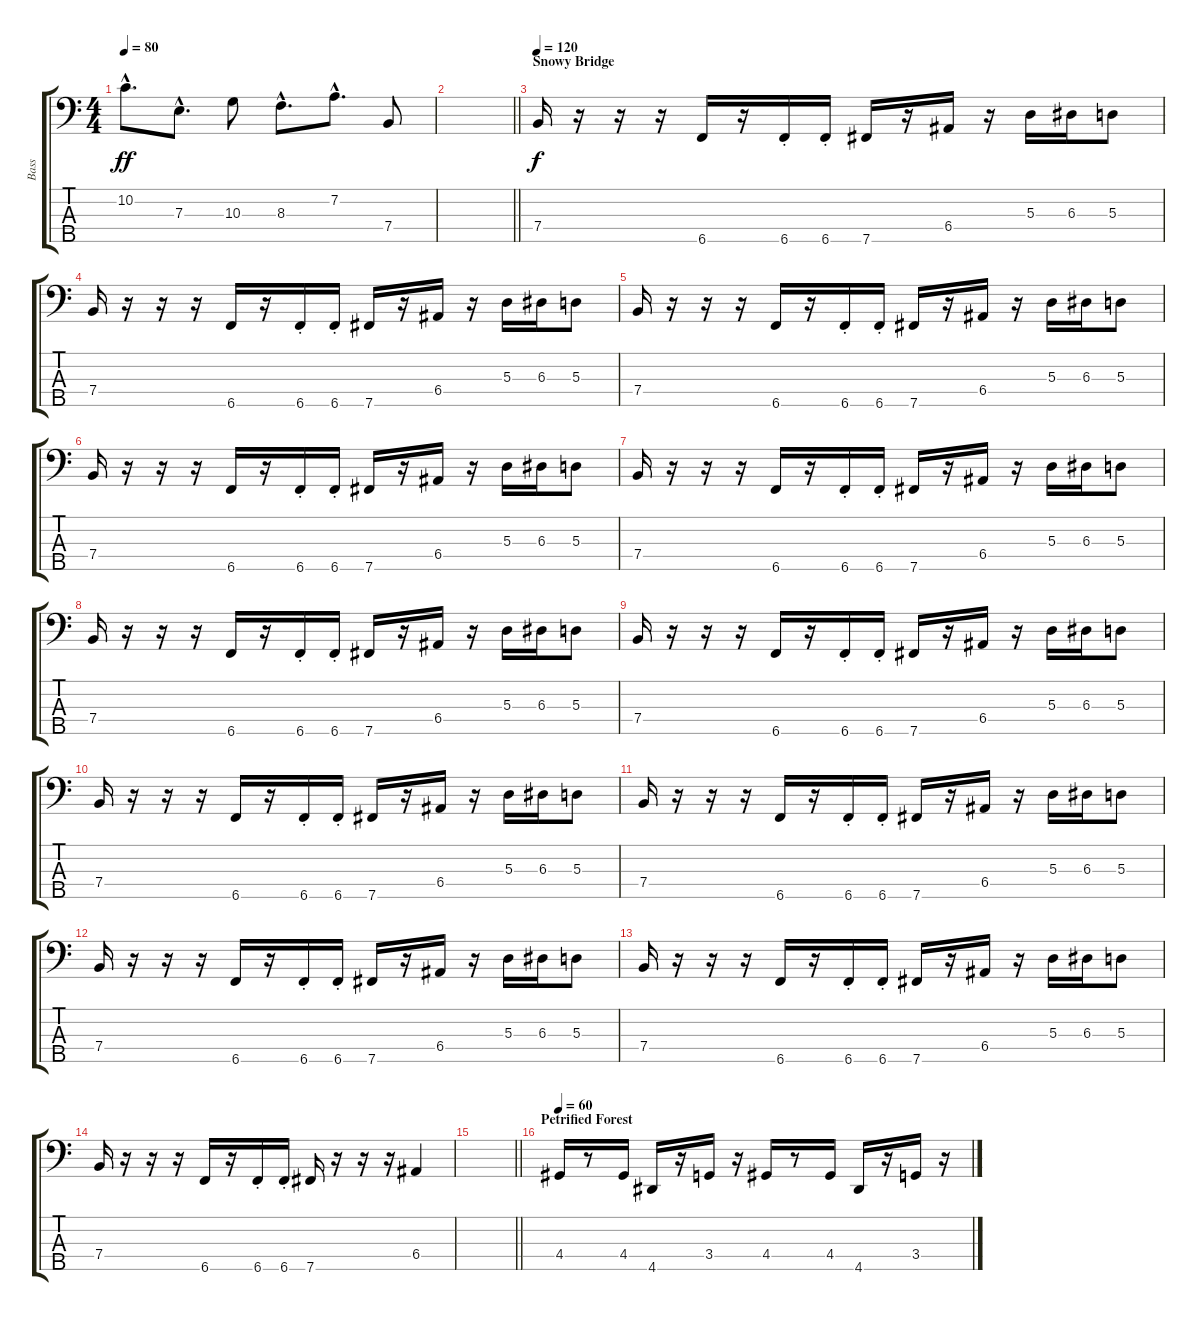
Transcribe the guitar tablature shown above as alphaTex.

\track ("Bass" "Bass") {instrument slapbass1}
\staff {score tabs}
\tuning (G2 D2 A1 E1 B0) {hide}
\ts (4 4)
\tempo 80
\clef f4
\ks c
10.2{hac}.8{d dy ff} 7.3{hac}.8{d} 10.3.8 8.3{hac}.8{d} 7.2{hac}.8{d} 7.4.8 |
\barLineRight lightlight
|
\section ("" "Snowy Bridge")
\tempo 120
7.4.16{dy f instrument contrabass} r.16 r.16 r.16 6.5.16 r.16 6.5{st}.16 6.5{st}.16 7.5.16 r.16 6.4.16 r.16 5.3.16 6.3.16 5.3.8 |
7.4.16 r.16 r.16 r.16 6.5.16 r.16 6.5{st}.16 6.5{st}.16 7.5.16 r.16 6.4.16 r.16 5.3.16 6.3.16 5.3.8 |
7.4.16 r.16 r.16 r.16 6.5.16 r.16 6.5{st}.16 6.5{st}.16 7.5.16 r.16 6.4.16 r.16 5.3.16 6.3.16 5.3.8 |
7.4.16 r.16 r.16 r.16 6.5.16 r.16 6.5{st}.16 6.5{st}.16 7.5.16 r.16 6.4.16 r.16 5.3.16 6.3.16 5.3.8 |
7.4.16 r.16 r.16 r.16 6.5.16 r.16 6.5{st}.16 6.5{st}.16 7.5.16 r.16 6.4.16 r.16 5.3.16 6.3.16 5.3.8 |
7.4.16 r.16 r.16 r.16 6.5.16 r.16 6.5{st}.16 6.5{st}.16 7.5.16 r.16 6.4.16 r.16 5.3.16 6.3.16 5.3.8 |
7.4.16 r.16 r.16 r.16 6.5.16 r.16 6.5{st}.16 6.5{st}.16 7.5.16 r.16 6.4.16 r.16 5.3.16 6.3.16 5.3.8 |
7.4.16 r.16 r.16 r.16 6.5.16 r.16 6.5{st}.16 6.5{st}.16 7.5.16 r.16 6.4.16 r.16 5.3.16 6.3.16 5.3.8 |
7.4.16 r.16 r.16 r.16 6.5.16 r.16 6.5{st}.16 6.5{st}.16 7.5.16 r.16 6.4.16 r.16 5.3.16 6.3.16 5.3.8 |
7.4.16 r.16 r.16 r.16 6.5.16 r.16 6.5{st}.16 6.5{st}.16 7.5.16 r.16 6.4.16 r.16 5.3.16 6.3.16 5.3.8 |
7.4.16 r.16 r.16 r.16 6.5.16 r.16 6.5{st}.16 6.5{st}.16 7.5.16 r.16 6.4.16 r.16 5.3.16 6.3.16 5.3.8 |
7.4.16 r.16 r.16 r.16 6.5.16 r.16 6.5{st}.16 6.5{st}.16 7.5.16 r.16 r.16 r.16 6.4.4 |
\barLineRight lightlight
|
\section ("" "Petrified Forest")
\tempo 60
4.4.16{instrument acousticbass} r.8 4.4.16 4.5.16 r.16 3.4.16 r.16 4.4.16 r.8 4.4.16 4.5.16 r.16 3.4.16 r.16
